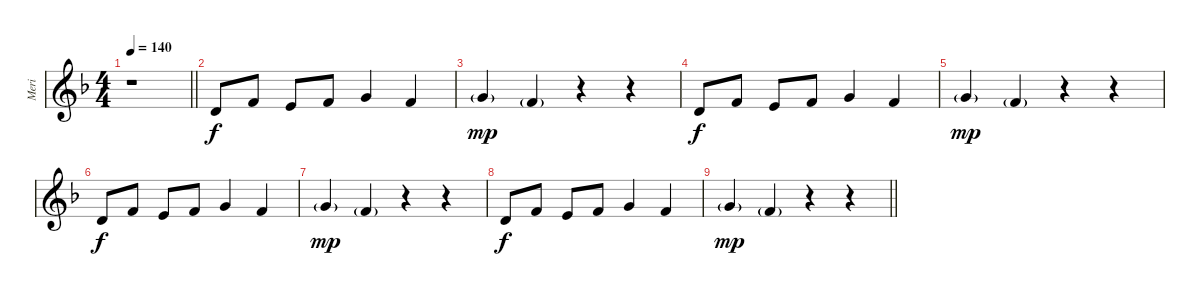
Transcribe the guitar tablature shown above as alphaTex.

\track ("Meri" "Meri") {instrument synthvoice}
\staff {score}
\tuning (E4 B3 G3 D3 A2 E2) {hide}
\ts (4 4)
\tempo 140
\clef g2
\barLineRight lightlight
\ks dminor
r.1{dy f} |
3.2.8 1.1.8 0.1.8 1.1.8 3.1.4 1.1.4 |
3.1{g}.4{dy mp} 1.1{g}.4 r.4 r.4 |
3.2.8{dy f} 1.1.8 0.1.8 1.1.8 3.1.4 1.1.4 |
3.1{g}.4{dy mp} 1.1{g}.4 r.4 r.4 |
3.2.8{dy f} 1.1.8 0.1.8 1.1.8 3.1.4 1.1.4 |
3.1{g}.4{dy mp} 1.1{g}.4 r.4 r.4 |
3.2.8{dy f} 1.1.8 0.1.8 1.1.8 3.1.4 1.1.4 |
\barLineRight lightlight
3.1{g}.4{dy mp} 1.1{g}.4 r.4 r.4
